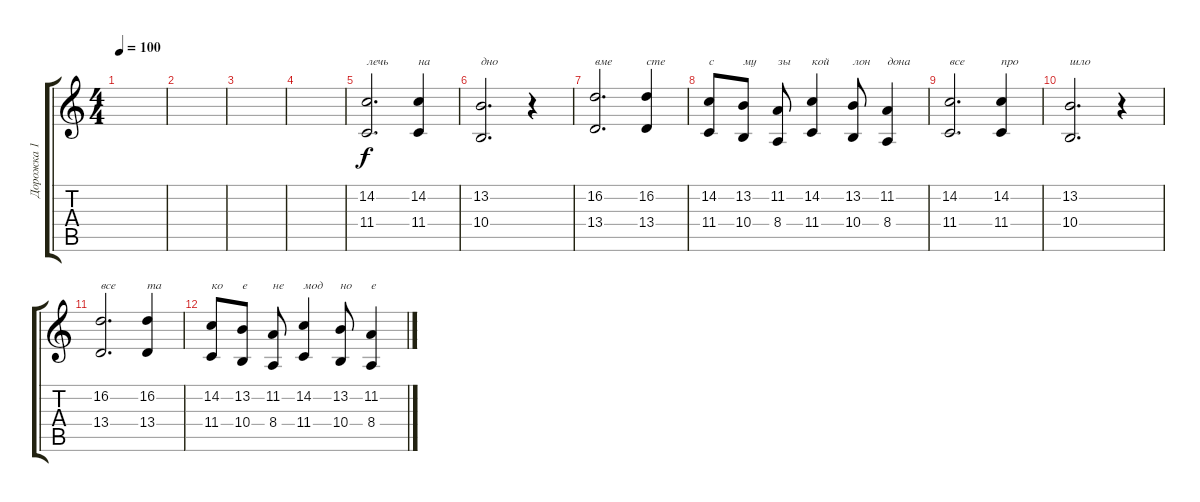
\track ("Дорожка 1" "Дорожка 1") {instrument oboe}
\staff {score tabs}
\tuning (Eb4 Bb3 Gb3 Db3 Ab2 Db2) {hide}
\ts (4 4)
\tempo 100
\clef g2
\ks c
|
|
|
|
(14.2 11.4).2{d txt "лечь"} (14.2 11.4).4{txt "на"} |
(13.2 10.4).2{d txt "дно"} r.4 |
(16.2 13.4).2{d txt "вме"} (16.2 13.4).4{txt "сте"} |
(14.2 11.4).8{txt "с"} (13.2 10.4).8{txt "му"} (11.2 8.4).8{txt "зы"} (14.2 11.4).4{txt "кой"} (13.2 10.4).8{txt "лон"} (11.2 8.4).4{txt "дона"} |
(14.2 11.4).2{d txt "все"} (14.2 11.4).4{txt "про"} |
(13.2 10.4).2{d txt "шло"} r.4 |
(16.2 13.4).2{d txt "все"} (16.2 13.4).4{txt "та"} |
(14.2 11.4).8{txt "ко"} (13.2 10.4).8{txt "е"} (11.2 8.4).8{txt "не"} (14.2 11.4).4{txt "мод"} (13.2 10.4).8{txt "но"} (11.2 8.4).4{txt "е"}
